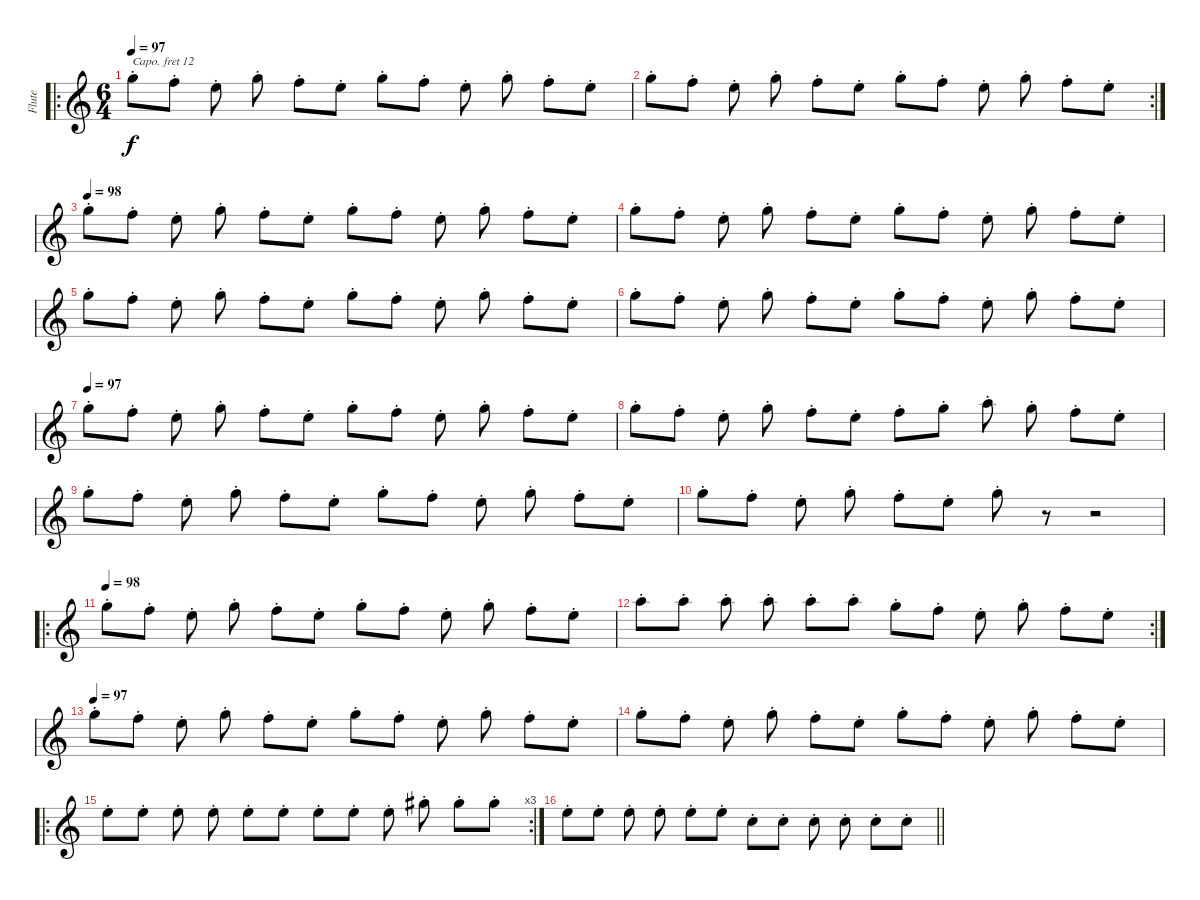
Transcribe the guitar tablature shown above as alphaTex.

\track ("Flute" "Flute") {instrument piccolo}
\staff {score}
\capo 12
\tuning (E4 C4 G3 C3 G2 C2) {hide}
\ro
\ts (6 4)
\tempo 97
\clef g2
\ks c
7.2{st}.8{dy f} 5.2{st}.8 4.2{st}.8{beam split} 7.2{st}.8 5.2{st}.8 4.2{st}.8 7.2{st}.8 5.2{st}.8 4.2{st}.8{beam split} 7.2{st}.8 5.2{st}.8 4.2{st}.8 |
\rc 2
7.2{st}.8 5.2{st}.8 4.2{st}.8{beam split} 7.2{st}.8 5.2{st}.8 4.2{st}.8 7.2{st}.8 5.2{st}.8 4.2{st}.8{beam split} 7.2{st}.8 5.2{st}.8 4.2{st}.8 |
\tempo 98
7.2{st}.8 5.2{st}.8 4.2{st}.8{beam split} 7.2{st}.8 5.2{st}.8 4.2{st}.8 7.2{st}.8 5.2{st}.8 4.2{st}.8{beam split} 7.2{st}.8 5.2{st}.8 4.2{st}.8 |
7.2{st}.8 5.2{st}.8 4.2{st}.8{beam split} 7.2{st}.8 5.2{st}.8 4.2{st}.8 7.2{st}.8 5.2{st}.8 4.2{st}.8{beam split} 7.2{st}.8 5.2{st}.8 4.2{st}.8 |
7.2{st}.8 5.2{st}.8 4.2{st}.8{beam split} 7.2{st}.8 5.2{st}.8 4.2{st}.8 7.2{st}.8 5.2{st}.8 4.2{st}.8{beam split} 7.2{st}.8 5.2{st}.8 4.2{st}.8 |
7.2{st}.8 5.2{st}.8 4.2{st}.8{beam split} 7.2{st}.8 5.2{st}.8 4.2{st}.8 7.2{st}.8 5.2{st}.8 4.2{st}.8{beam split} 7.2{st}.8 5.2{st}.8 4.2{st}.8 |
\tempo 97
7.2{st}.8 5.2{st}.8 4.2{st}.8{beam split} 7.2{st}.8 5.2{st}.8 4.2{st}.8 7.2{st}.8 5.2{st}.8 4.2{st}.8{beam split} 7.2{st}.8 5.2{st}.8 4.2{st}.8 |
7.2{st}.8 5.2{st}.8 4.2{st}.8{beam split} 7.2{st}.8 5.2{st}.8 4.2{st}.8 5.2{st}.8 7.2{st}.8 9.2{st}.8{beam split} 7.2{st}.8 5.2{st}.8 4.2{st}.8 |
7.2{st}.8 5.2{st}.8 4.2{st}.8{beam split} 7.2{st}.8 5.2{st}.8 4.2{st}.8 7.2{st}.8 5.2{st}.8 4.2{st}.8{beam split} 7.2{st}.8 5.2{st}.8 4.2{st}.8 |
7.2{st}.8 5.2{st}.8 4.2{st}.8{beam split} 7.2{st}.8 5.2{st}.8 4.2{st}.8 7.2{st}.8 r.8 r.2 |
\ro
\tempo 98
7.2{st}.8 5.2{st}.8 4.2{st}.8{beam split} 7.2{st}.8 5.2{st}.8 4.2{st}.8 7.2{st}.8 5.2{st}.8 4.2{st}.8{beam split} 7.2{st}.8 5.2{st}.8 4.2{st}.8 |
\rc 2
9.2{st}.8 9.2{st}.8 9.2{st}.8{beam split} 9.2{st}.8 9.2{st}.8 9.2{st}.8 7.2{st}.8 5.2{st}.8 4.2{st}.8{beam split} 7.2{st}.8 5.2{st}.8 4.2{st}.8 |
\tempo 97
7.2{st}.8 5.2{st}.8 4.2{st}.8{beam split} 7.2{st}.8 5.2{st}.8 4.2{st}.8 7.2{st}.8 5.2{st}.8 4.2{st}.8{beam split} 7.2{st}.8 5.2{st}.8 4.2{st}.8 |
7.2{st}.8 5.2{st}.8 4.2{st}.8{beam split} 7.2{st}.8 5.2{st}.8 4.2{st}.8 7.2{st}.8 5.2{st}.8 4.2{st}.8{beam split} 7.2{st}.8 5.2{st}.8 4.2{st}.8 |
\ro
\rc 3
4.2{st}.8 4.2{st}.8 4.2{st}.8{beam split} 4.2{st}.8 4.2{st}.8 4.2{st}.8 4.2{st}.8 4.2{st}.8 4.2{st}.8{beam split} 8.2{st}.8 8.2{st}.8 8.2{st}.8 |
\barLineRight lightlight
4.2{st}.8 4.2{st}.8 4.2{st}.8{beam split} 4.2{st}.8 4.2{st}.8 4.2{st}.8 0.2{st}.8 0.2{st}.8 0.2{st}.8{beam split} 0.2{st}.8 0.2{st}.8 0.2{st}.8
